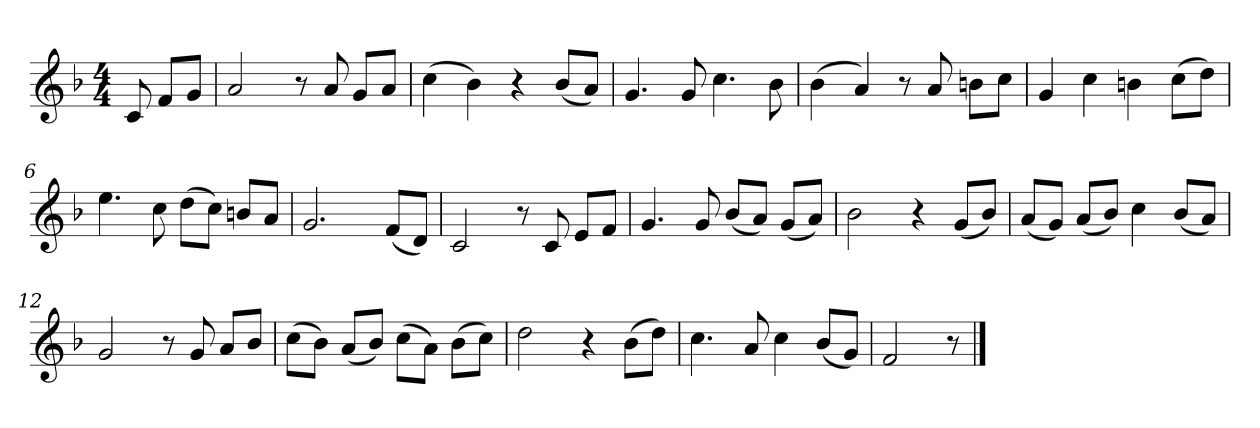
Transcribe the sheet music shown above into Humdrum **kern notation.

**kern
*part1
*staff1
*k[b-]
*M4/4
*MM120
=
8c
8fL
8gJ
=1
2a
8r
8a
8gL
8aJ
=2
(4cc
4b-)
4r
(8b-L
8aJ)
=3
4.g
8g
4.cc
8b-
=4
(4b-
4a)
8r
8a
8bnL
8ccJ
=5
4g
4cc
4bn
(8ccL
8ddJ)
=6
4.ee
8cc
(8ddL
8ccJ)
8bnL
8aJ
=7
2.g
(8fL
8dJ)
=8
2c
8r
8c
8eL
8fJ
=9
4.g
8g
(8b-L
8aJ)
(8gL
8aJ)
=10
2b-
4r
(8gL
8b-J)
=11
(8aL
8gJ)
(8aL
8b-J)
4cc
(8b-L
8aJ)
=12
2g
8r
8g
8aL
8b-J
=13
(8ccL
8b-J)
(8aL
8b-J)
(8ccL
8aJ)
(8b-L
8ccJ)
=14
2dd
4r
(8b-L
8ddJ)
=15
4.cc
8a
4cc
(8b-L
8gJ)
=16
2f
8r
==
*-
